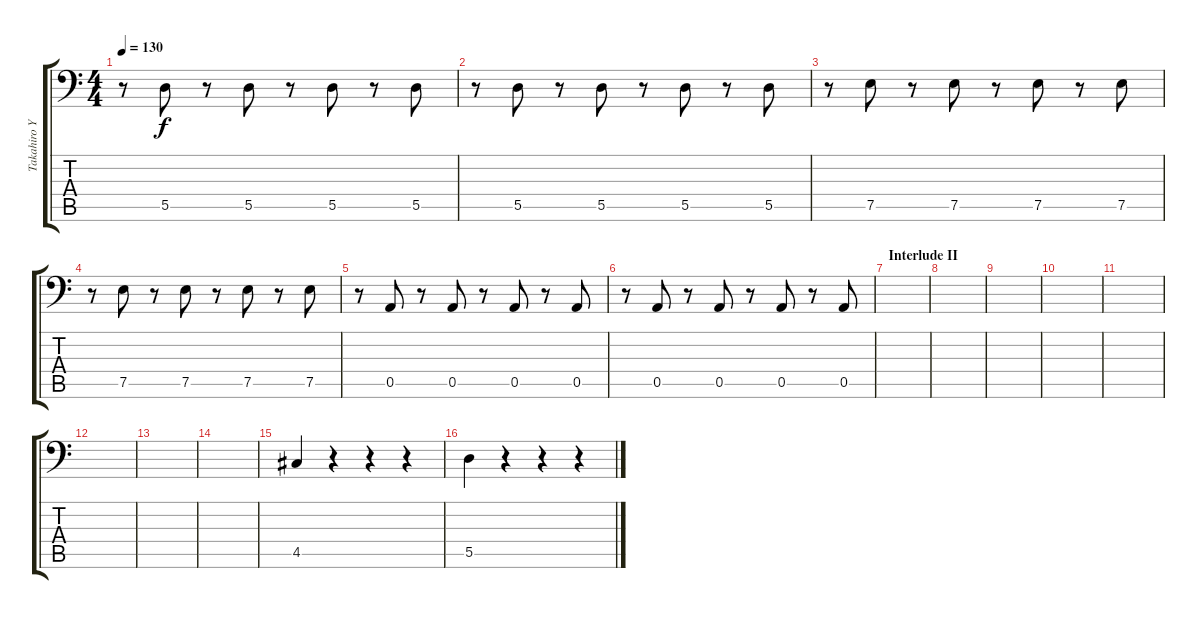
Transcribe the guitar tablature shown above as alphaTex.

\track ("Takahiro Yamada (Bass)" "Takahiro Y") {instrument electricbasspick}
\staff {score tabs}
\tuning (E3 B2 G2 D2 A1 E1) {hide}
\ts (4 4)
\tempo 130
\clef f4
\ks c
r.8{dy f} 5.5.8 r.8 5.5.8 r.8 5.5.8 r.8 5.5.8 |
r.8 5.5.8 r.8 5.5.8 r.8 5.5.8 r.8 5.5.8 |
r.8 7.5.8 r.8 7.5.8 r.8 7.5.8 r.8 7.5.8 |
r.8 7.5.8 r.8 7.5.8 r.8 7.5.8 r.8 7.5.8 |
r.8 0.5.8 r.8 0.5.8 r.8 0.5.8 r.8 0.5.8 |
r.8 0.5.8 r.8 0.5.8 r.8 0.5.8 r.8 0.5.8 |
\section ("" "Interlude II")
|
|
|
|
|
|
|
|
4.5.4 r.4 r.4 r.4 |
5.5.4 r.4 r.4 r.4
